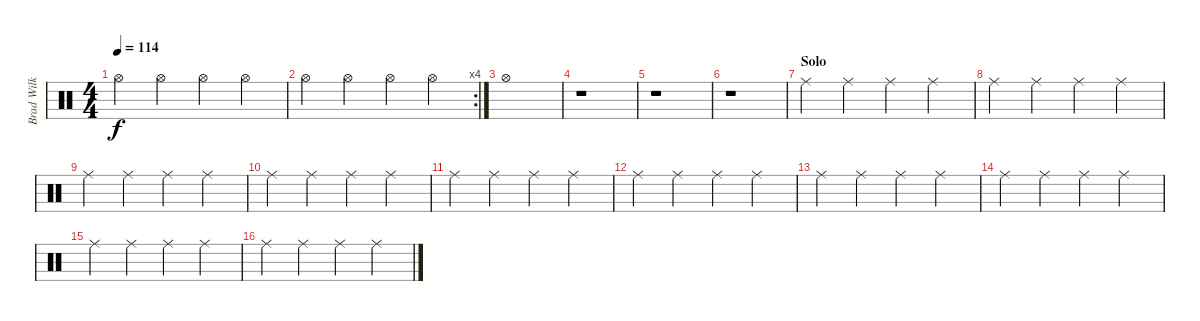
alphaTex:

\track ("Brad Wilk - drums 2(hi-hat and ride)" "Brad Wilk ") {instrument percussion}
\staff {score}
\articulation defaults
\ts (4 4)
\tempo 114
\clef neutral
\ks c "Hi-Hat (open)".4{dy f} "Hi-Hat (open)".4 "Hi-Hat (open)".4 "Hi-Hat (open)".4
|
\rc 4 "Hi-Hat (open)".4 "Hi-Hat (open)".4 "Hi-Hat (open)".4 "Hi-Hat (open)".4
|
"Hi-Hat (open)".1 |
r.1 |
r.1 |
r.1 |
\section ("" "Solo")
"Ride (middle)".4 "Ride (middle)".4 "Ride (middle)".4 "Ride (middle)".4 |
"Ride (middle)".4 "Ride (middle)".4 "Ride (middle)".4 "Ride (middle)".4 |
"Ride (middle)".4 "Ride (middle)".4 "Ride (middle)".4 "Ride (middle)".4 |
"Ride (middle)".4 "Ride (middle)".4 "Ride (middle)".4 "Ride (middle)".4 |
"Ride (middle)".4 "Ride (middle)".4 "Ride (middle)".4 "Ride (middle)".4 |
"Ride (middle)".4 "Ride (middle)".4 "Ride (middle)".4 "Ride (middle)".4 |
"Ride (middle)".4 "Ride (middle)".4 "Ride (middle)".4 "Ride (middle)".4 |
"Ride (middle)".4 "Ride (middle)".4 "Ride (middle)".4 "Ride (middle)".4 |
"Ride (middle)".4 "Ride (middle)".4 "Ride (middle)".4 "Ride (middle)".4 |
"Ride (middle)".4 "Ride (middle)".4 "Ride (middle)".4 "Ride (middle)".4
